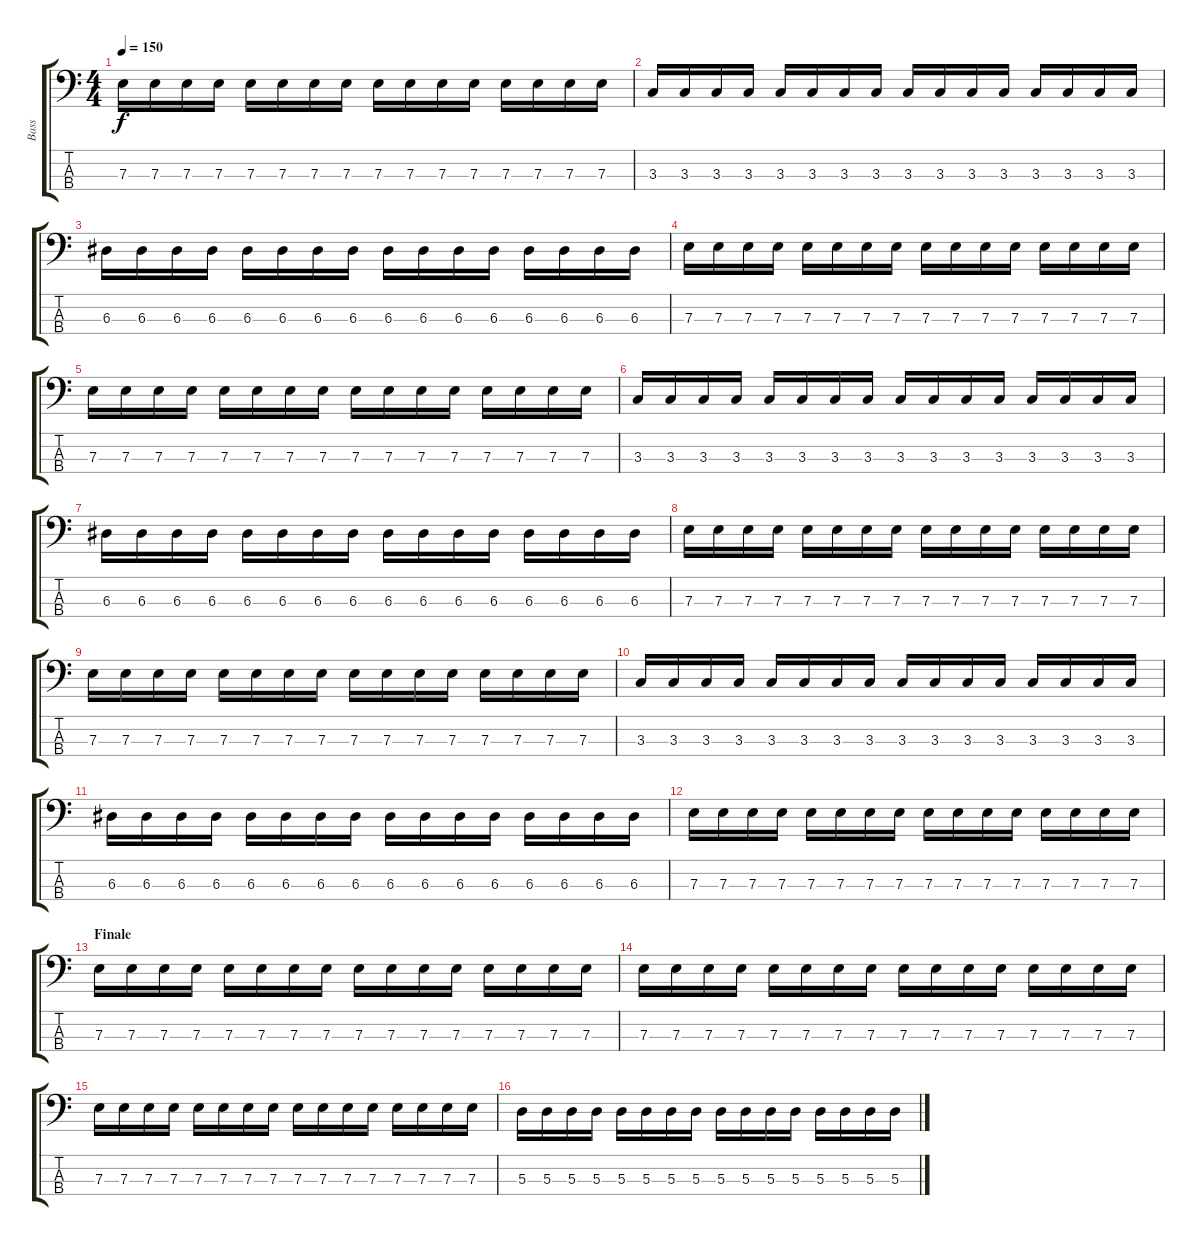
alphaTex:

\track ("Bass" "Bass") {instrument electricbasspick}
\staff {score tabs}
\tuning (G2 D2 A1 E1) {hide}
\ts (4 4)
\tempo 150
\clef f4
\ks c
7.3.16{dy f} 7.3.16 7.3.16 7.3.16 7.3.16 7.3.16 7.3.16 7.3.16 7.3.16 7.3.16 7.3.16 7.3.16 7.3.16 7.3.16 7.3.16 7.3.16 |
3.3.16 3.3.16 3.3.16 3.3.16 3.3.16 3.3.16 3.3.16 3.3.16 3.3.16 3.3.16 3.3.16 3.3.16 3.3.16 3.3.16 3.3.16 3.3.16 |
6.3.16 6.3.16 6.3.16 6.3.16 6.3.16 6.3.16 6.3.16 6.3.16 6.3.16 6.3.16 6.3.16 6.3.16 6.3.16 6.3.16 6.3.16 6.3.16 |
7.3.16 7.3.16 7.3.16 7.3.16 7.3.16 7.3.16 7.3.16 7.3.16 7.3.16 7.3.16 7.3.16 7.3.16 7.3.16 7.3.16 7.3.16 7.3.16 |
7.3.16 7.3.16 7.3.16 7.3.16 7.3.16 7.3.16 7.3.16 7.3.16 7.3.16 7.3.16 7.3.16 7.3.16 7.3.16 7.3.16 7.3.16 7.3.16 |
3.3.16 3.3.16 3.3.16 3.3.16 3.3.16 3.3.16 3.3.16 3.3.16 3.3.16 3.3.16 3.3.16 3.3.16 3.3.16 3.3.16 3.3.16 3.3.16 |
6.3.16 6.3.16 6.3.16 6.3.16 6.3.16 6.3.16 6.3.16 6.3.16 6.3.16 6.3.16 6.3.16 6.3.16 6.3.16 6.3.16 6.3.16 6.3.16 |
7.3.16 7.3.16 7.3.16 7.3.16 7.3.16 7.3.16 7.3.16 7.3.16 7.3.16 7.3.16 7.3.16 7.3.16 7.3.16 7.3.16 7.3.16 7.3.16 |
7.3.16 7.3.16 7.3.16 7.3.16 7.3.16 7.3.16 7.3.16 7.3.16 7.3.16 7.3.16 7.3.16 7.3.16 7.3.16 7.3.16 7.3.16 7.3.16 |
3.3.16 3.3.16 3.3.16 3.3.16 3.3.16 3.3.16 3.3.16 3.3.16 3.3.16 3.3.16 3.3.16 3.3.16 3.3.16 3.3.16 3.3.16 3.3.16 |
6.3.16 6.3.16 6.3.16 6.3.16 6.3.16 6.3.16 6.3.16 6.3.16 6.3.16 6.3.16 6.3.16 6.3.16 6.3.16 6.3.16 6.3.16 6.3.16 |
7.3.16 7.3.16 7.3.16 7.3.16 7.3.16 7.3.16 7.3.16 7.3.16 7.3.16 7.3.16 7.3.16 7.3.16 7.3.16 7.3.16 7.3.16 7.3.16 |
\section ("" "Finale")
7.3.16 7.3.16 7.3.16 7.3.16 7.3.16 7.3.16 7.3.16 7.3.16 7.3.16 7.3.16 7.3.16 7.3.16 7.3.16 7.3.16 7.3.16 7.3.16 |
7.3.16 7.3.16 7.3.16 7.3.16 7.3.16 7.3.16 7.3.16 7.3.16 7.3.16 7.3.16 7.3.16 7.3.16 7.3.16 7.3.16 7.3.16 7.3.16 |
7.3.16 7.3.16 7.3.16 7.3.16 7.3.16 7.3.16 7.3.16 7.3.16 7.3.16 7.3.16 7.3.16 7.3.16 7.3.16 7.3.16 7.3.16 7.3.16 |
5.3.16 5.3.16 5.3.16 5.3.16 5.3.16 5.3.16 5.3.16 5.3.16 5.3.16 5.3.16 5.3.16 5.3.16 5.3.16 5.3.16 5.3.16 5.3.16
